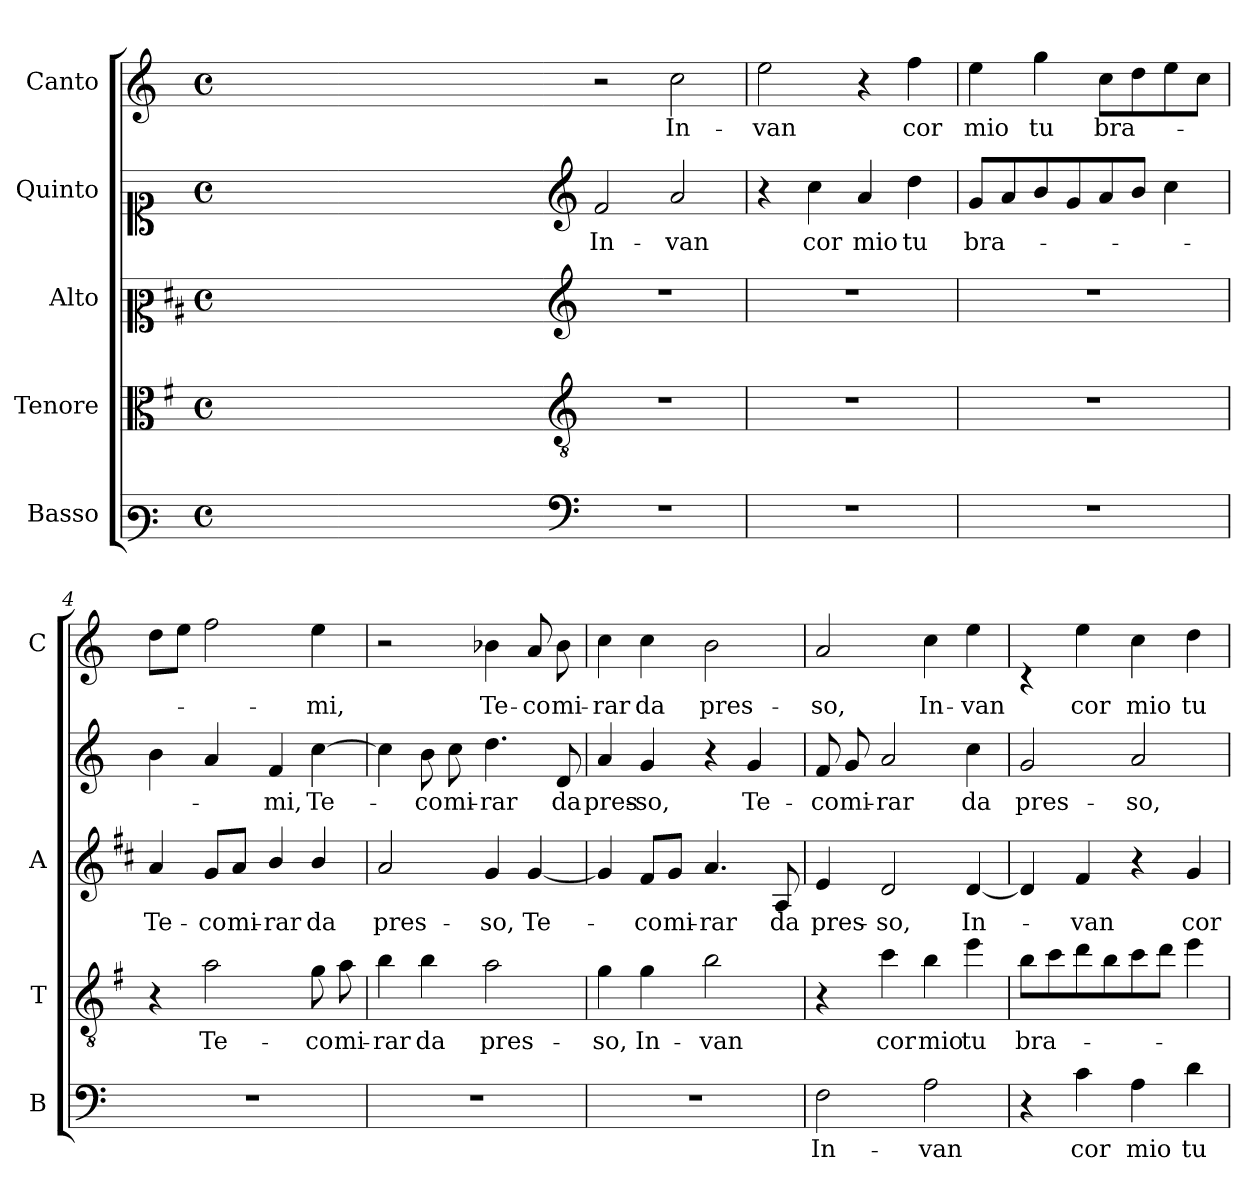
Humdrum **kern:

**kern	**text	**kern	**text	**kern	**text	**kern	**text	**kern	**text
*part5	*part5	*part4	*part4	*part3	*part3	*part2	*part2	*part1	*part1
*staff5	*staff5	*staff4	*staff4	*staff3	*staff3	*staff2	*staff2	*staff1	*staff1
*I"Basso	*	*I"Tenore	*	*I"Alto	*	*I"Quinto	*	*I"Canto	*
*I'B	*	*I'T	*	*I'A	*	*	*	*I'C	*
*clefF3	*	*clefC3	*	*clefC2	*	*clefC1	*	*clefG2	*
*	*	*ITrd4c7	*	*ITrd1c2	*	*	*	*	*
*k[]	*	*k[]	*	*k[]	*	*k[]	*	*k[]	*
*C:	*	*C:	*	*C:	*	*C:	*	*C:	*
*M4/4	*	*M4/4	*	*M4/4	*	*M4/4	*	*M4/4	*
*met(c)	*	*met(c)	*	*met(c)	*	*met(c)	*	*met(c)	*
=	=	=	=	=	=	=	=	=	=
1ryy	.	1ryy	.	1ryy	.	1ryy	.	1ryy	.
=1X-	=1X-	=1X-	=1X-	=1X-	=1X-	=1X-	=1X-	=1X-	=1X-
4ryy	.	4ryy	.	4ryy	.	4ryy	.	4ryy	.
4ryy	.	4ryy	.	4ryy	.	4ryy	.	4ryy	.
4ryy	.	4ryy	.	4ryy	.	4ryy	.	4ryy	.
4ryy	.	4ryy	.	4ryy	.	4ryy	.	4ryy	.
=1-	=1-	=1-	=1-	=1-	=1-	=1-	=1-	=1-	=1-
*clefF4	*	*clefGv2	*	*clefG2	*	*clefG2	*	*	*
!	!	!	!	!	!	!	!LO:LY:b	!	!
1r	.	1r	.	1r	.	2f/	In-	2r	.
!	!	!	!	!	!	!	!LO:LY:b	!	!LO:LY:b
.	.	.	.	.	.	2a/	-van	2cc\	In-
=2	=2	=2	=2	=2	=2	=2	=2	=2	=2
!	!	!	!	!	!	!	!	!	!LO:LY:b
1r	.	1r	.	1r	.	4r	.	2ee\	-van
!	!	!	!	!	!	!	!LO:LY:b	!	!
.	.	.	.	.	.	4cc\	cor	.	.
!	!	!	!	!	!	!	!LO:LY:b	!	!
.	.	.	.	.	.	4a/	mio	4r	.
!	!	!	!	!	!	!	!LO:LY:b	!	!LO:LY:b
.	.	.	.	.	.	4dd\	tu	4ff\	cor
=3	=3	=3	=3	=3	=3	=3	=3	=3	=3
!	!	!	!	!	!	!	!LO:LY:b	!	!LO:LY:b
1r	.	1r	.	1r	.	8g/L	bra-	4ee\	mio
.	.	.	.	.	.	8a/	.	.	.
!	!	!	!	!	!	!	!	!	!LO:LY:b
.	.	.	.	.	.	8b/	.	4gg\	tu
.	.	.	.	.	.	8g/	.	.	.
!	!	!	!	!	!	!	!	!	!LO:LY:b
.	.	.	.	.	.	8a/	.	8cc\L	bra-
.	.	.	.	.	.	8b/J	.	8dd\	.
.	.	.	.	.	.	4cc\	.	8ee\	.
.	.	.	.	.	.	.	.	8cc\J	.
=4	=4	=4	=4	=4	=4	=4	=4	=4	=4
!	!	!	!	!	!LO:LY:b	!	!	!	!
1r	.	4r	.	4g/	Te-	4b\	.	8dd\L	.
.	.	.	.	.	.	.	.	8ee\J	.
!	!	!	!LO:LY:b	!	!LO:LY:b	!	!	!	!
.	.	2d\	Te-	8f/L	-co	4a/	.	2ff\	.
!	!	!	!	!	!LO:LY:b	!	!	!	!
.	.	.	.	8g/J	mi-	.	.	.	.
!	!	!	!	!	!LO:LY:b	!	!LO:LY:b	!	!
.	.	.	.	4a/	-rar	4f/	-mi,	.	.
!	!	!	!LO:LY:b	!	!LO:LY:b	!	!LO:LY:b	!	!LO:LY:b
.	.	8c\	-co	4a/	da	[4cc\	Te-	4ee\	-mi,
!	!	!	!LO:LY:b	!	!	!	!	!	!
.	.	8d\	mi-	.	.	.	.	.	.
=5	=5	=5	=5	=5	=5	=5	=5	=5	=5
!	!	!	!LO:LY:b	!	!LO:LY:b	!	!	!	!
1r	.	4e\	-rar	2g/	pres-	4cc\]	.	2r	.
!	!	!	!LO:LY:b	!	!	!	!LO:LY:b	!	!
.	.	4e\	da	.	.	8b\	-co	.	.
!	!	!	!	!	!	!	!LO:LY:b	!	!
.	.	.	.	.	.	8cc\	mi-	.	.
!	!	!	!LO:LY:b	!	!LO:LY:b	!	!LO:LY:b	!	!LO:LY:b
.	.	2d\	pres-	4f/	-so,	4.dd\	-rar	4b-X\	Te-
!	!	!	!	!	!LO:LY:b	!	!	!	!LO:LY:b
.	.	.	.	[4f/	Te-	.	.	8a/	-co
!	!	!	!	!	!	!	!LO:LY:b	!	!LO:LY:b
.	.	.	.	.	.	8d/	da	8b-\	mi-
!!LO:LB:g=z
=6	=6	=6	=6	=6	=6	=6	=6	=6	=6
!	!	!	!LO:LY:b	!	!	!	!LO:LY:b	!	!LO:LY:b
1r	.	4c\	-so,	4f/]	.	4a/	pres-	4cc\	-rar
!	!	!	!LO:LY:b	!	!LO:LY:b	!	!LO:LY:b	!	!LO:LY:b
.	.	4c\	In-	8e/L	-co	4g/	-so,	4cc\	da
!	!	!	!	!	!LO:LY:b	!	!	!	!
.	.	.	.	8f/J	mi-	.	.	.	.
!	!	!	!LO:LY:b	!	!LO:LY:b	!	!	!	!LO:LY:b
.	.	2e\	-van	4.g/	-rar	4r	.	2b\	pres-
!	!	!	!	!	!	!	!LO:LY:b	!	!
.	.	.	.	.	.	4g/	Te-	.	.
!	!	!	!	!	!LO:LY:b	!	!	!	!
.	.	.	.	8G/	da	.	.	.	.
=7	=7	=7	=7	=7	=7	=7	=7	=7	=7
!	!LO:LY:b	!	!	!	!LO:LY:b	!	!LO:LY:b	!	!LO:LY:b
2F\	In-	4r	.	4d/	pres-	8f/	-co	2a/	-so,
!	!	!	!	!	!	!	!LO:LY:b	!	!
.	.	.	.	.	.	8g/	mi-	.	.
!	!	!	!LO:LY:b	!	!LO:LY:b	!	!LO:LY:b	!	!
.	.	4f\	cor	2c/	-so,	2a/	-rar	.	.
!	!LO:LY:b	!	!LO:LY:b	!	!	!	!	!	!LO:LY:b
2A\	-van	4e\	mio	.	.	.	.	4cc\	In-
!	!	!	!LO:LY:b	!	!LO:LY:b	!	!LO:LY:b	!	!LO:LY:b
.	.	4a\	tu	[4c/	In-	4cc\	da	4ee\	-van
=8	=8	=8	=8	=8	=8	=8	=8	=8	=8
!	!	!	!LO:LY:b	!	!	!	!LO:LY:b	!	!
4r	.	8e\L	bra-	4c/]	.	2g/	pres-	4rc	.
.	.	8f\	.	.	.	.	.	.	.
!	!LO:LY:b	!	!	!	!LO:LY:b	!	!	!	!LO:LY:b
4c\	cor	8g\	.	4e/	-van	.	.	4ee\	cor
.	.	8e\	.	.	.	.	.	.	.
!	!LO:LY:b	!	!	!	!	!	!LO:LY:b	!	!LO:LY:b
4A\	mio	8f\	.	4r	.	2a/	-so,	4cc\	mio
.	.	8g\J	.	.	.	.	.	.	.
!	!LO:LY:b	!	!	!	!LO:LY:b	!	!	!	!LO:LY:b
4d\	tu	4a\	.	4f/	cor	.	.	4dd\	tu
=	=	=	=	=	=	=	=	=	=
*-	*-	*-	*-	*-	*-	*-	*-	*-	*-
